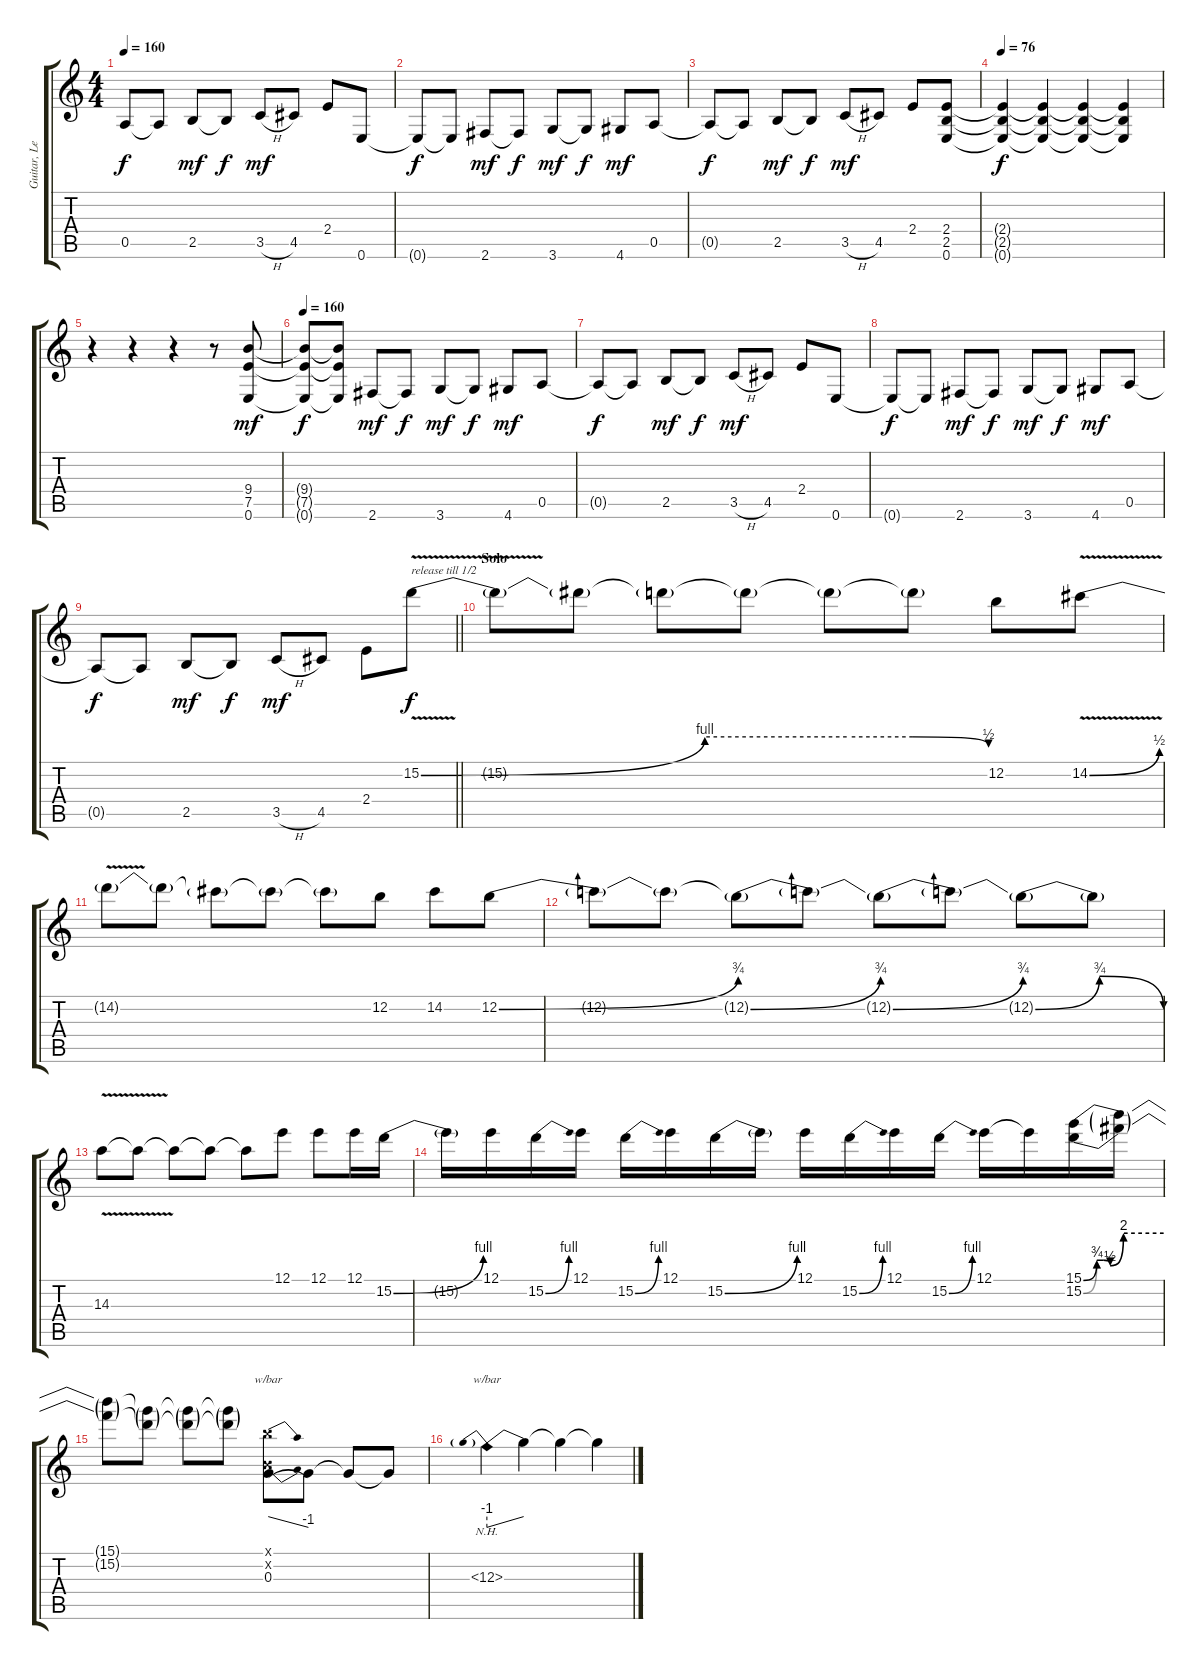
\track ("Guitar, Lead" "Guitar, Le") {instrument overdrivenguitar}
\staff {score tabs}
\tuning (E4 B3 G3 D3 A2 E2) {hide}
\ts (4 4)
\tempo 160
\clef g2
\ks c
0.5{t}.8{dy f} 0.5{t}.8 2.5.8{dy mf} 2.5{t}.8{dy f} 3.5{h}.8{dy mf} 4.5.8 2.4.8 0.6.8 |
0.6{t}.8{dy f} 0.6{t}.8 2.6.8{dy mf} 2.6{t}.8{dy f} 3.6.8{dy mf} 3.6{t}.8{dy f} 4.6.8{dy mf} 0.5.8 |
0.5{t}.8{dy f} 0.5{t}.8 2.5.8{dy mf} 2.5{t}.8{dy f} 3.5{h}.8{dy mf} 4.5.8 2.4.8 (2.4 2.5 0.6).8 |
\tempo 76
(2.4{t} 2.5{t} 0.6{t}).4{dy f volume 0} (2.4{t} 2.5{t} 0.6{t}).4 (2.4{t} 2.5{t} 0.6{t}).4 (2.4{t} 2.5{t} 0.6{t}).4 |
r.4{volume 16} r.4 r.4 r.8 (9.4 7.5 0.6).8{dy mf} |
\tempo 160
(9.4{t} 7.5{t} 0.6{t}).8{dy f} (9.4{t} 7.5{t} 0.6{t}).8 2.6.8{dy mf} 2.6{t}.8{dy f} 3.6.8{dy mf} 3.6{t}.8{dy f} 4.6.8{dy mf} 0.5.8 |
0.5{t}.8{dy f} 0.5{t}.8 2.5.8{dy mf} 2.5{t}.8{dy f} 3.5{h}.8{dy mf} 4.5.8 2.4.8 0.6.8 |
0.6{t}.8{dy f} 0.6{t}.8 2.6.8{dy mf} 2.6{t}.8{dy f} 3.6.8{dy mf} 3.6{t}.8{dy f} 4.6.8{dy mf} 0.5.8 |
\barLineRight lightlight
0.5{t}.8{dy f} 0.5{t}.8 2.5.8{dy mf} 2.5{t}.8{dy f} 3.5{h}.8{dy mf} 4.5.8 2.4.8 15.2{be (custom 0 0 30 4 45 4 52 4 60 2) v}.8{txt "release till 1/2" dy f instrument overdrivenguitar} |
\section ("" "Solo")
15.2{t}.8 15.2{t}.8 15.2{t}.8 15.2{t}.8 15.2{t}.8 15.2{t}.8 12.2.8 14.2{be (bend 0 0 60 2) v}.8 |
14.2{t}.8 14.2{t}.8 14.2{t}.8 14.2{t}.8 14.2{t}.8 12.2.8 14.2.8 12.2{be (bend 0 0 60 3)}.8 |
12.2{t}.8 12.2{t}.8 12.2{be (bend 0 0 60 3) t}.8 12.2{t}.8 12.2{be (bend 0 0 60 3) t}.8 12.2{t}.8 12.2{be (bendrelease 0 0 30 3 30 3 60 0) t}.8 12.2{t}.8 |
14.3{v}.8 14.3{t}.8 14.3{t}.8 14.3{t}.8 14.3{t}.8 12.1.8 12.1.8 12.1.16 15.2{be (bend 0 0 60 4)}.16 |
15.2{t}.16 12.1.16 15.2{be (bend 0 0 60 4)}.16 12.1.16 15.2{be (bend 0 0 60 4)}.16 12.1.16 15.2{be (bend 0 0 60 4)}.16 15.2{t}.16 12.1.16 15.2{be (bend 0 0 60 4)}.16 12.1.16 15.2{be (bend 0 0 60 4)}.16 12.1.16 12.1{t}.16 (15.1{be (custom 0 0 10 3 15 3 20 2 30 8 60 8)} 15.2{be (custom 0 0 10 3 15 3 20 2 30 8 60 8)}).16 (15.1{t} 15.2{t}).16 |
(15.1{t} 15.2{t}).8 (15.1{t} 15.2{t}).8 (15.1{t} 15.2{t}).8 (15.1{t} 15.2{t}).8 (7.1{x} 0.2{x} 0.3).8{tbe (dive default 0 0 60 -4)} 0.3{t}.8 0.3{t}.8 0.3{t}.8 |
12.3{nh}.4{tbe (predivedive default 0 -4 60 0) instrument guitarharmonics} 12.3{t}.4 12.3{t}.4 12.3{t}.4
